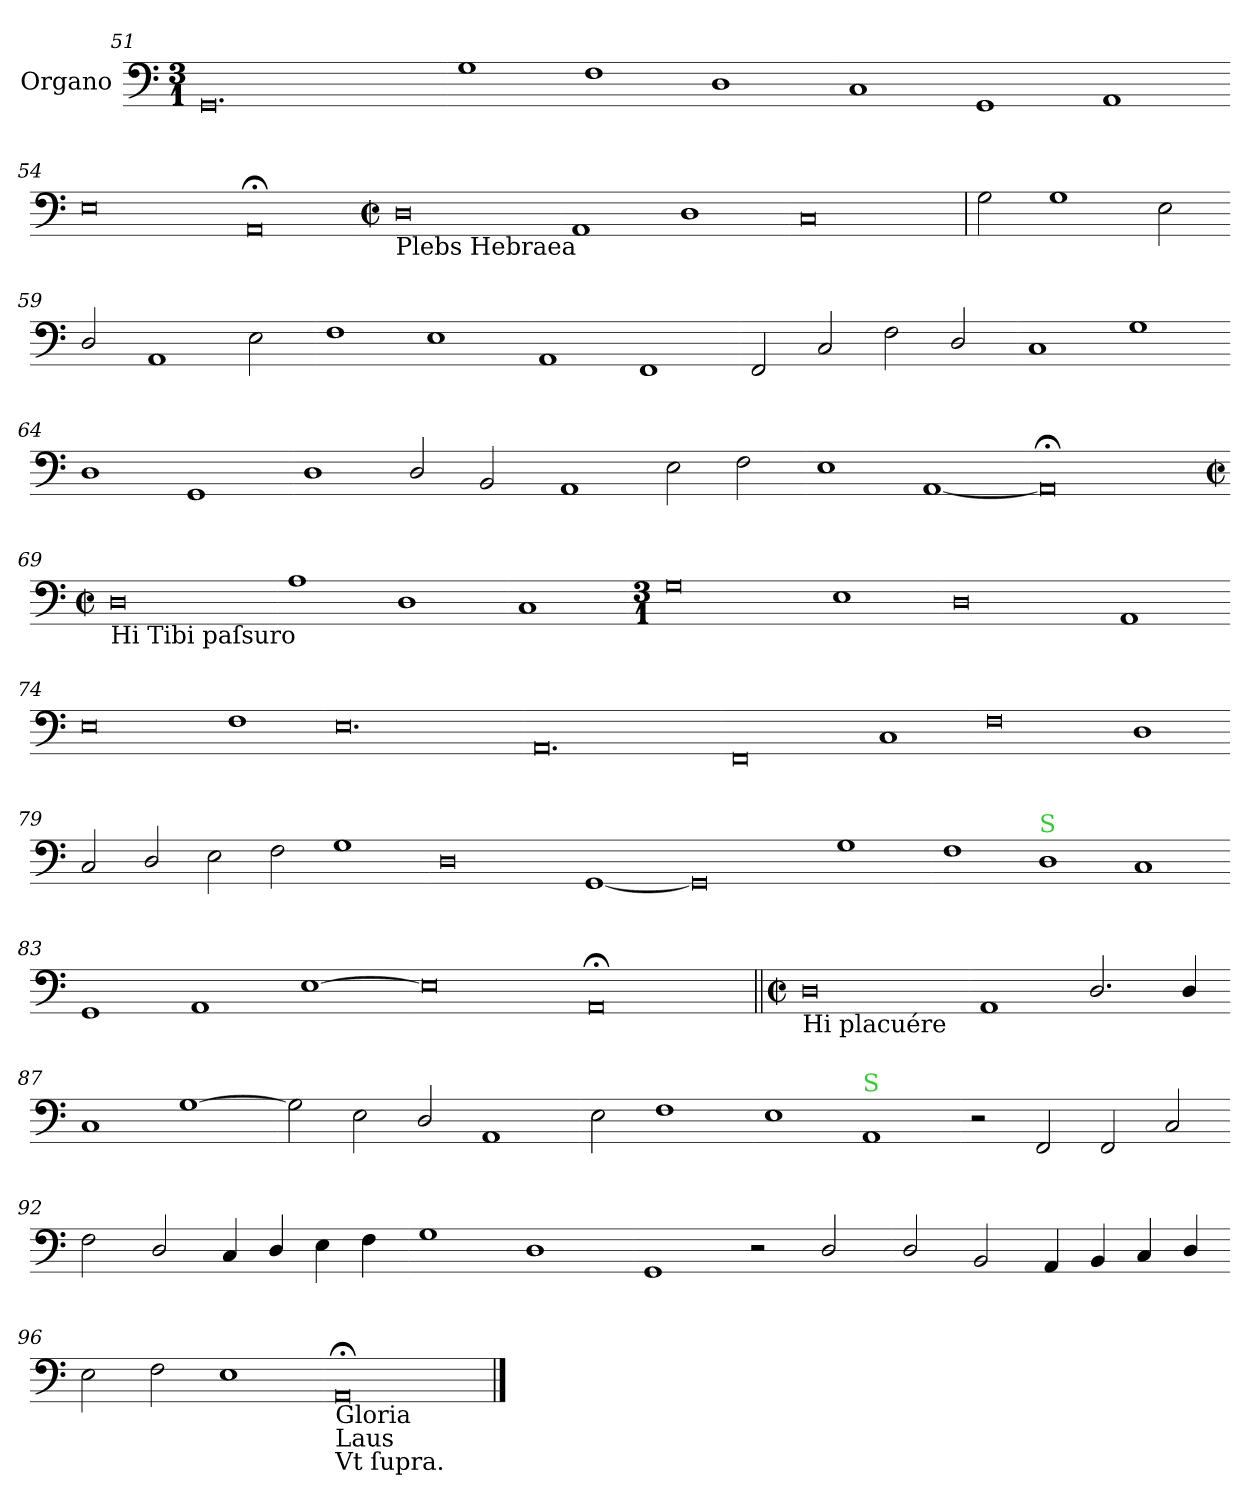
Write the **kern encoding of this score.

**kern
*part1
*staff1
*I"Organo
*clefF4
*k[]
*M3/1
=51
0.GG
=52-
1G
1F
1D
=53-
1C
1GG
1AA
=54-
0E
!LO:N:vis=0
1AA;<;
=55-
*M2/1
*met(c|)
!LO:TX:b:t=Plebs Hebraea
0D
=56-
1AA
1D
=57-
0C
=58
2G\
1G
2E\
=59-
2D/
1AA
2E\
=60-
1F
1E
=61-
1AA
1FF
=62-
2FF/
2C/
2F\
2D/
=63-
1C
1G
=64-
1D
1GG
=65-
1D
2D/
2BB/
=66-
1AA
2E\
2F\
=67-
1E
[1AA
=68-
0AA;<;]
=69-
*M2/1
*met(c|)
!LO:TX:b:t=Hi Tibi paſsuro
0D
=70-
1A
1D
=71-
1C
=72-
*M3/1
0G
1E
=73-
0D
1AA
=74-
0E
1F
=75-
0.E
=76-
0.AA
=77-
0FF
1C
=78-
0F
1D
=79-
2C/
2D/
2E\
2F\
1G
=80-
0D
[1GG
=81-
0GG]
1G
=82-
1F
!LO:TX:a:color=limegreen:t=S
1D
1C
=83-
1GG
1AA
[1E
=84-
0E]
0AA;<
=85||
*M2/1
*met(c|)
!LO:TX:b:t=Hi placuére
0D
=86-
1AA
2.D/
4D/
=87-
1C
[1G
=88-
2G]
2E\
2D/
1AA/
=89-
2E\
1F
=90-
1E
!LO:TX:a:color=limegreen:t=S
1AA
=91-
2r
2FF/
2FF/
2C/
=92-
2F\
2D/
4C/
4D/
4E\
4F\
=93-
1G
1D
=94-
1GG
2r
2D/
=95-
2D/
2BB/
4AA/
4BB/
4C/
4D/
=96-
2E\
2F\
1E
=97-
!LO:TX:b:t=Gloria\nLaus\nVt ſupra.
0AA;<
==
*-
